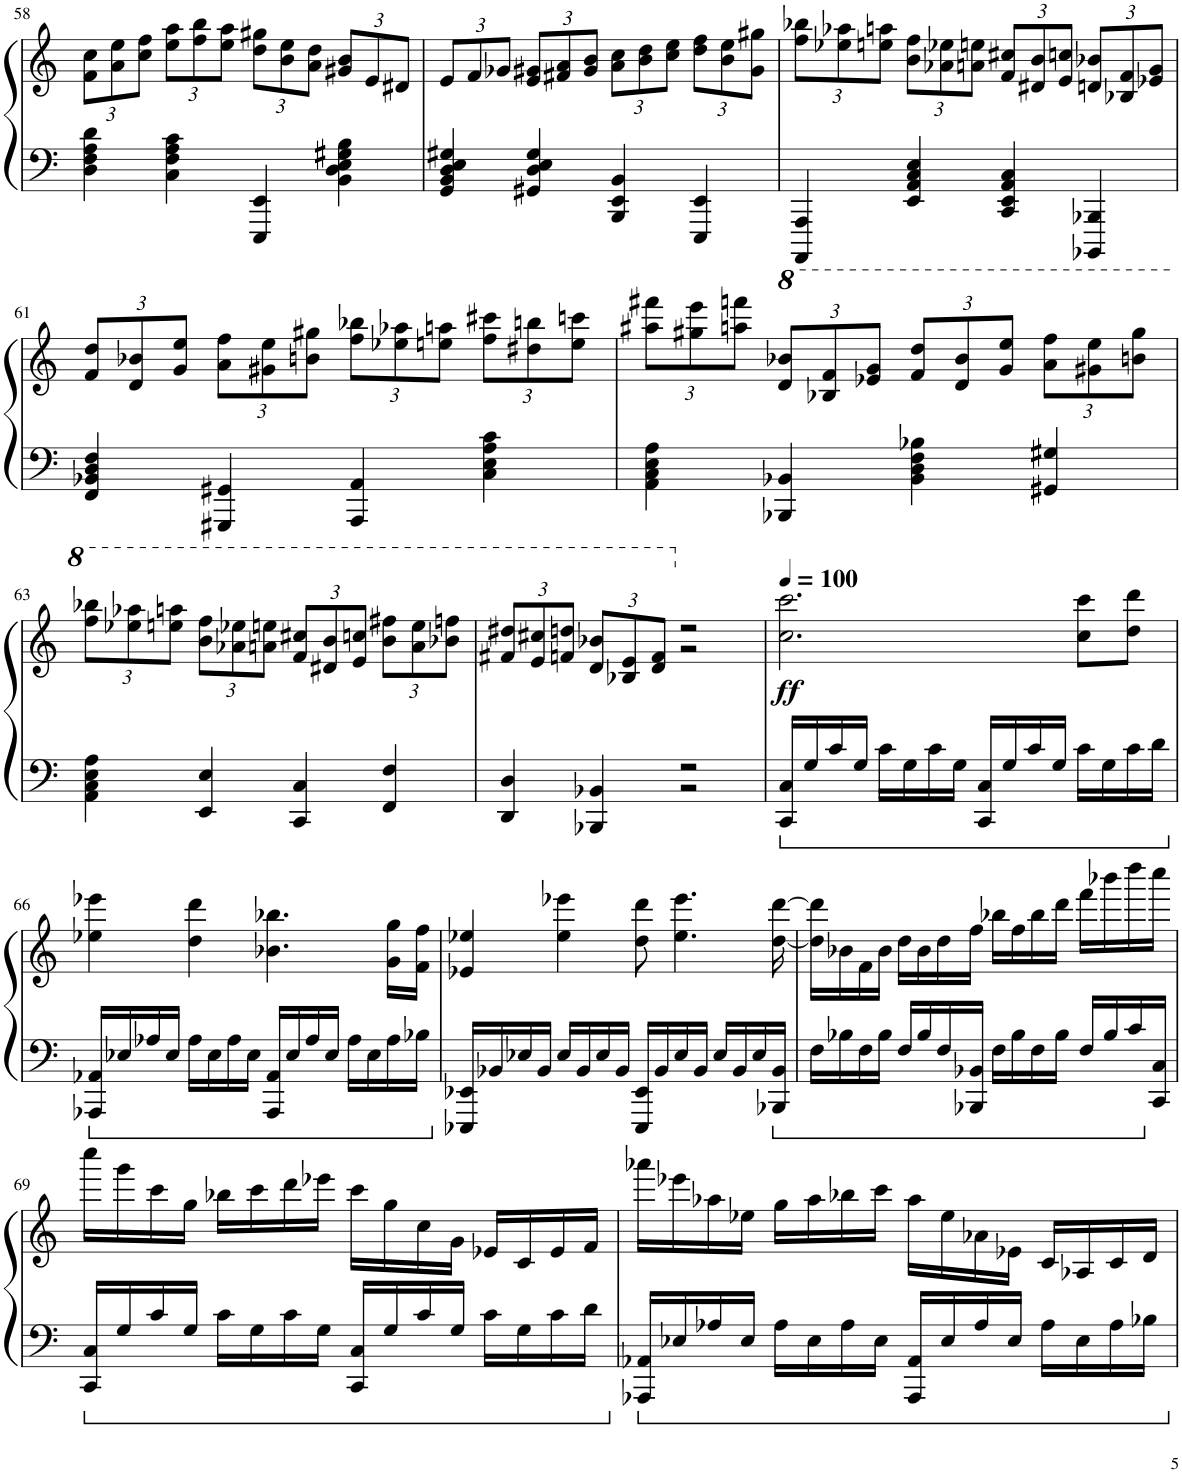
**kern	**kern	**dynam
*part1	*part1	*part1
*staff2	*staff1	*staff1/2
*I"Piano	*	*
*I'Pno.	*	*
!!LO:PB:g=z
*clefF4	*clefG2	*
*k[]	*k[]	*
*M4/4	*M4/4	*
*	*Xbrackettup	*
=58	=58	=58
4D\ 4F\ 4A\ 4d\	12f\ 12cc\L	.
.	12a\ 12ee\	.
.	12cc\ 12ff\J	.
4C\ 4F\ 4A\ 4c\	12ee\ 12aa\L	.
.	12ff\ 12bb\	.
.	12ee\ 12aa\J	.
4EEE/ 4EE/	12dd\ 12gg#X\L	.
.	12b\ 12ee\	.
.	12a\ 12dd\J	.
4BB\ 4D\ 4E\ 4G#X\ 4B\	12g#X/ 12b/L	.
.	12e/	.
.	12d#X/J	.
=59	=59	=59
4GG/ 4BB/ 4D/ 4E/ 4G#X/	12e/L	.
.	12f/	.
.	12g-X/J	.
4GG#X/ 4D/ 4E/ 4G#/	12e/ 12g#X/L	.
.	12f#X/ 12a/	.
.	12g#/ 12b/J	.
4BBB/ 4EE/ 4BB/	12a\ 12cc\L	.
.	12b\ 12dd\	.
.	12cc\ 12ee\J	.
4EEE/ 4EE/	12dd\ 12ff\L	.
.	12b\ 12ee\	.
.	12g#\ 12gg#X\J	.
=60	=60	=60
4AAAA/ 4AAA/	12ff\ 12bb-X\L	.
.	12ee-X\ 12aa-X\	.
.	12een\ 12aan\J	.
4EE/ 4AA/ 4C/ 4E/	12b\ 12ff\L	.
.	12a-X\ 12ee-X\	.
.	12an\ 12een\J	.
4CC/ 4EE/ 4AA/ 4C/	12f/ 12cc#X/L	.
.	12d#X/ 12b/	.
.	12e/ 12ccn/J	.
4BBBB-X/ 4BBB-X/	12dn/ 12b-X/L	.
.	12B-X/ 12f/	.
.	12e-X/ 12cc/J	.
!!LO:LB:g=z
=61	=61	=61
4FF/ 4BB-X/ 4D/ 4F/	12f/ 12dd/L	.
.	12d/ 12b-X/	.
.	12g/ 12ee/J	.
4GGG#X/ 4GG#X/	12a\ 12ff\L	.
.	12g#X\ 12ee\	.
.	12bn\ 12gg#X\J	.
4AAA/ 4AA/	12ff\ 12bb-X\L	.
.	12ee-X\ 12aa-X\	.
.	12een\ 12aan\J	.
4C\ 4E\ 4A\ 4c\	12ff\ 12ccc#X\L	.
.	12dd#X\ 12bbn\	.
.	12ee\ 12cccn\J	.
=62	=62	=62
4AA\ 4C\ 4E\ 4A\	12aa#X\ 12fff#X\L	.
.	12gg#X\ 12eee\	.
.	12aan\ 12fffn\J	.
*	*8va	*
4BBB-X/ 4BB-X/	12dd/ 12bb-X/L	.
.	12b-X/ 12ff/	.
.	12ee-X/ 12ccc/J	.
4BB-\ 4D\ 4F\ 4B-X\	12ff/ 12ddd/L	.
.	12dd/ 12bb-/	.
.	12gg/ 12eee/J	.
4GG#X/ 4G#X/	12aa\ 12fff\L	.
.	12gg#X\ 12eee\	.
.	12bbn\ 12ggg#\J	.
!!LO:LB:g=z
=63	=63	=63
4AA\ 4C\ 4E\ 4A\	12fff\ 12bbb-X\L	.
.	12eee-X\ 12aaa-X\	.
.	12eeen\ 12aaan\J	.
4EE/ 4E/	12bb\ 12fff\L	.
.	12aa-X\ 12eee-X\	.
.	12aan\ 12eeen\J	.
4CC/ 4C/	12ff/ 12ccc#X/L	.
.	12dd#X/ 12bb/	.
.	12ee/ 12cccn/J	.
4FF/ 4F/	12bb\ 12fff#X\L	.
.	12aa\ 12eee\	.
.	12bb-X\ 12fffn\J	.
=64	=64	=64
*^	*^	*
4DD/ 4D/	2ryy	12ff#X/ 12ddd#X/L	2ryy	.
.	.	12ee/ 12ccc#X/	.	.
.	.	12ffn/ 12dddn/J	.	.
4BBB-X/ 4BB-X/	.	12dd/ 12bb-X/L	.	.
.	.	12b-X/ 12ee/	.	.
.	.	12dd/ 12ff/J	.	.
*	*	*X8va	*	*
2r	2r	2r	2r	.
*v	*v	*	*	*
*	*v	*v	*
=65	=65	=65
*	*MM100	*
*^	*^	*
!	!	!	!	!LO:DY:b
*v	*v	*	*	*
*	*v	*v	*
16CC/ 16C/LL	2.cc\ 2.ccc\	ff
16G/	.	.
16c/	.	.
16G/JJ	.	.
16c\LL	.	.
16G\	.	.
16c\	.	.
16G\JJ	.	.
16CC/ 16C/LL	.	.
16G/	.	.
16c/	.	.
16G/JJ	.	.
16c\LL	8cc\ 8ccc\L	.
16G\	.	.
16c\	8dd\ 8ddd\J	.
16d\JJ	.	.
!!LO:LB:g=z
=66	=66	=66
16AAA-X/ 16AA-X/LL	4ee-X\ 4eee-X\	.
16E-X/	.	.
16A-X/	.	.
16E-/JJ	.	.
16A-\LL	4dd\ 4ddd\	.
16E-\	.	.
16A-\	.	.
16E-\JJ	.	.
16AAA-/ 16AA-/LL	4.b-X\ 4.bb-X\	.
16E-/	.	.
16A-/	.	.
16E-/JJ	.	.
16A-\LL	.	.
16E-\	.	.
16A-\	16g\ 16gg\LL	.
16B-X\JJ	16f\ 16ff\JJ	.
=67	=67	=67
16EEE-X/ 16EE-X/LL	4e-X/ 4ee-X/	.
16BB-X/	.	.
16E-X/	.	.
16BB-/JJ	.	.
16E-/LL	4ee-\ 4eee-X\	.
16BB-/	.	.
16E-/	.	.
16BB-/JJ	.	.
16EEE-/ 16EE-/LL	8dd\ 8ddd\	.
16BB-/	.	.
!	!LO:N:vis=4.	!
16E-/	16%5ee-\ 16%5eee-\	.
16BB-/JJ	.	.
16E-/LL	.	.
16BB-/	.	.
16E-/	.	.
16BBB-X/ 16BB-/JJ	[16dd\ [16ddd\	.
=68	=68	=68
16F\LL	16dd\] 16ddd\]LL	.
16B-X\	16b-X\	.
16F\	16f\	.
16B-\JJ	16b-\JJ	.
16F/LL	16dd\LL	.
16B-/	16b-\	.
16F/	16dd\	.
16BBB-X/ 16BB-X/JJ	16ff\JJ	.
16F\LL	16bb-X\LL	.
16B-\	16ff\	.
16F\	16bb-\	.
16B-\JJ	16ddd\JJ	.
16F/LL	16fff\LL	.
16B-/	16bbb-X\	.
16c/	16dddd\	.
16CC/ 16C/JJ	16cccc\JJ	.
!!LO:LB:g=z
=69	=69	=69
16CC/ 16C/LL	16cccc\LL	.
16G/	16ggg\	.
16c/	16ccc\	.
16G/JJ	16gg\JJ	.
16c\LL	16bb-X\LL	.
16G\	16ccc\	.
16c\	16ddd\	.
16G\JJ	16eee-X\JJ	.
16CC/ 16C/LL	16ccc\LL	.
16G/	16gg\	.
16c/	16cc\	.
16G/JJ	16g\JJ	.
16c\LL	16e-X/LL	.
16G\	16c/	.
16c\	16e-/	.
16d\JJ	16f/JJ	.
=70	=70	=70
16AAA-X/ 16AA-X/LL	16aaa-X\LL	.
16E-X/	16eee-X\	.
16A-X/	16aa-X\	.
16E-/JJ	16ee-X\JJ	.
16A-\LL	16gg\LL	.
16E-\	16aa-\	.
16A-\	16bb-X\	.
16E-\JJ	16ccc\JJ	.
16AAA-/ 16AA-/LL	16aa-\LL	.
16E-/	16ee-\	.
16A-/	16a-X\	.
16E-/JJ	16e-X\JJ	.
16A-\LL	16c/LL	.
16E-\	16A-X/	.
16A-\	16c/	.
16B-X\JJ	16d/JJ	.
=	=	=
*-	*-	*-
